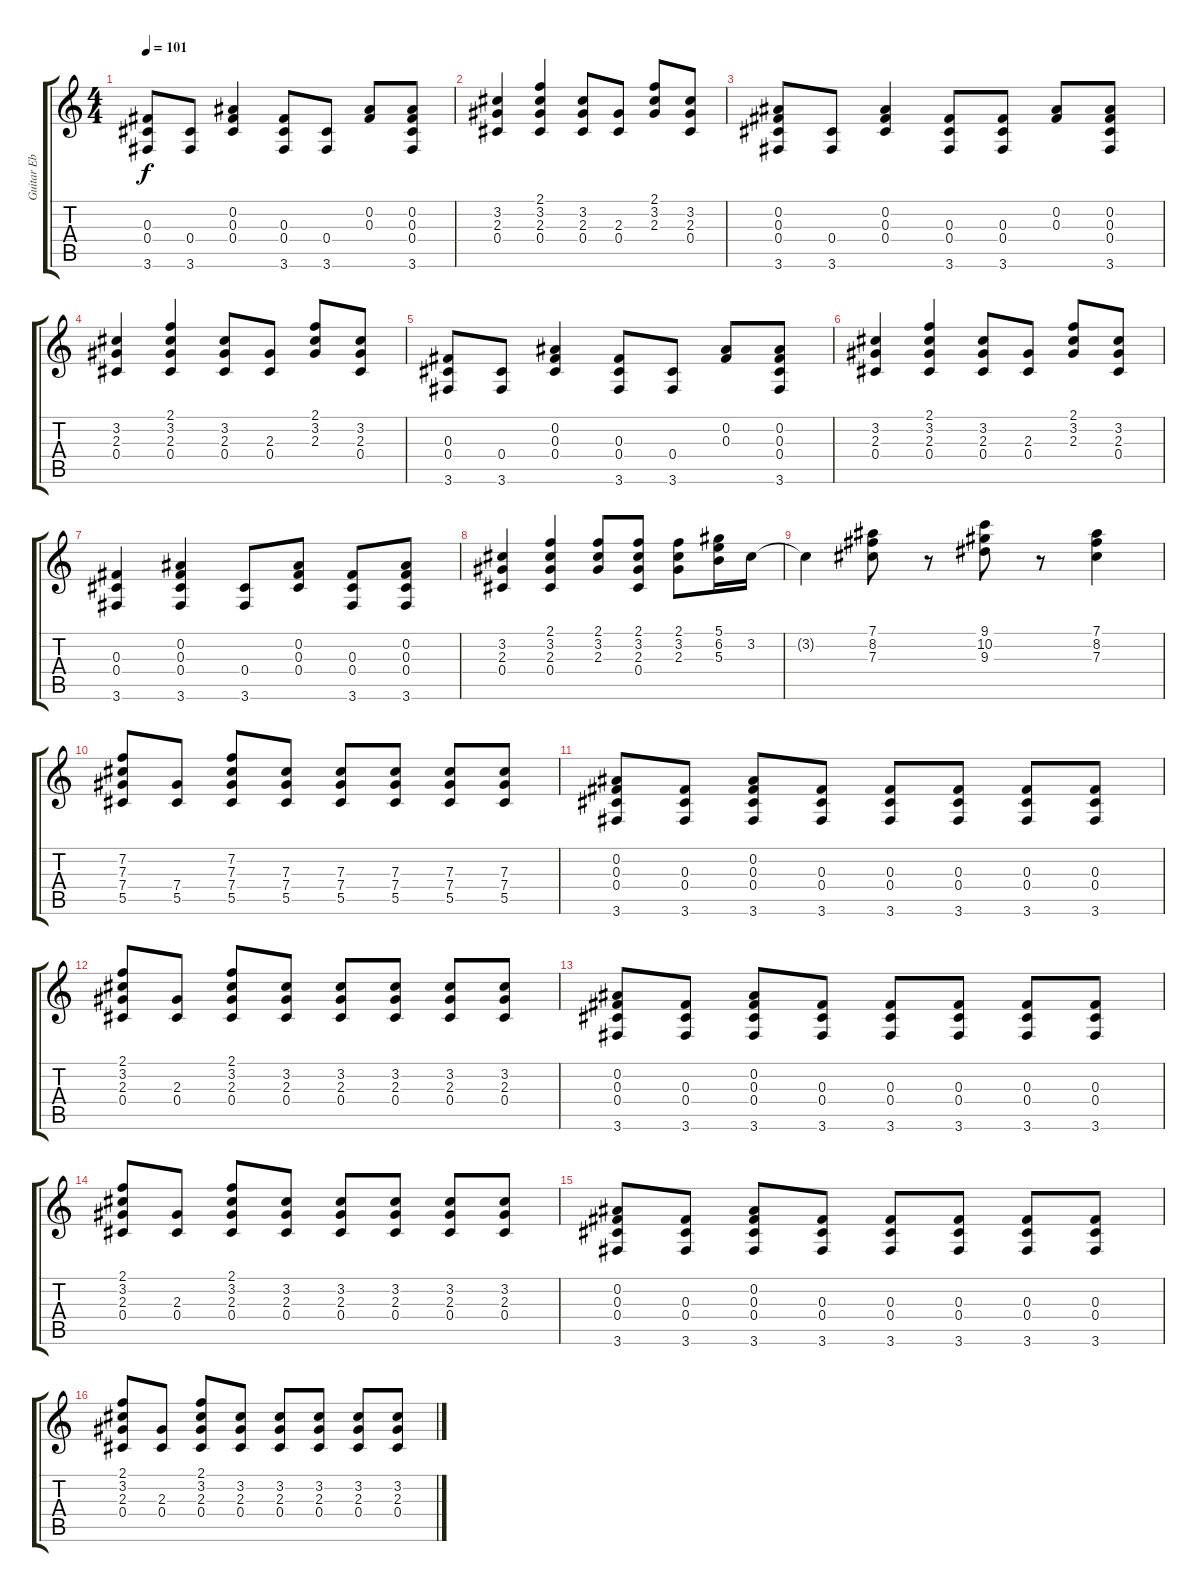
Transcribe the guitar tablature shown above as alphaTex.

\track ("Guitar Eb 1" "Guitar Eb ") {instrument electricguitarjazz}
\staff {score tabs}
\tuning (Eb4 Bb3 Gb3 Db3 Ab2 Eb2) {hide}
\ts (4 4)
\tempo 101
\clef g2
\ks c
(0.3 0.4 3.6).8{dy f} (0.4 3.6).8 (0.2 0.3 0.4).4 (0.3 0.4 3.6).8 (0.4 3.6).8 (0.2 0.3).8 (0.2 0.3 0.4 3.6).8 |
(3.2 2.3 0.4).4 (2.1 3.2 2.3 0.4).4 (3.2 2.3 0.4).8 (2.3 0.4).8 (2.1 3.2 2.3).8 (3.2 2.3 0.4).8 |
(0.2 0.3 0.4 3.6).8 (0.4 3.6).8 (0.2 0.3 0.4).4 (0.3 0.4 3.6).8 (0.3 0.4 3.6).8 (0.2 0.3).8 (0.2 0.3 0.4 3.6).8 |
(3.2 2.3 0.4).4 (2.1 3.2 2.3 0.4).4 (3.2 2.3 0.4).8 (2.3 0.4).8 (2.1 3.2 2.3).8 (3.2 2.3 0.4).8 |
(0.3 0.4 3.6).8 (0.4 3.6).8 (0.2 0.3 0.4).4 (0.3 0.4 3.6).8 (0.4 3.6).8 (0.2 0.3).8 (0.2 0.3 0.4 3.6).8 |
(3.2 2.3 0.4).4 (2.1 3.2 2.3 0.4).4 (3.2 2.3 0.4).8 (2.3 0.4).8 (2.1 3.2 2.3).8 (3.2 2.3 0.4).8 |
(0.3 0.4 3.6).4 (0.2 0.3 0.4 3.6).4 (0.4 3.6).8 (0.2 0.3 0.4).8 (0.3 0.4 3.6).8 (0.2 0.3 0.4 3.6).8 |
(3.2 2.3 0.4).4 (2.1 3.2 2.3 0.4).4 (2.1 3.2 2.3).8 (2.1 3.2 2.3 0.4).8 (2.1 3.2 2.3).8 (5.1 6.2 5.3).16 3.2.16 |
3.2{t}.4 (7.1 8.2 7.3).8 r.8 (9.1 10.2 9.3).8 r.8 (7.1 8.2 7.3).4 |
(7.2 7.3 7.4 5.5).8 (7.4 5.5).8 (7.2 7.3 7.4 5.5).8 (7.3 7.4 5.5).8 (7.3 7.4 5.5).8 (7.3 7.4 5.5).8 (7.3 7.4 5.5).8 (7.3 7.4 5.5).8 |
(0.2 0.3 0.4 3.6).8 (0.3 0.4 3.6).8 (0.2 0.3 0.4 3.6).8 (0.3 0.4 3.6).8 (0.3 0.4 3.6).8 (0.3 0.4 3.6).8 (0.3 0.4 3.6).8 (0.3 0.4 3.6).8 |
(2.1 3.2 2.3 0.4).8 (2.3 0.4).8 (2.1 3.2 2.3 0.4).8 (3.2 2.3 0.4).8 (3.2 2.3 0.4).8 (3.2 2.3 0.4).8 (3.2 2.3 0.4).8 (3.2 2.3 0.4).8 |
(0.2 0.3 0.4 3.6).8 (0.3 0.4 3.6).8 (0.2 0.3 0.4 3.6).8 (0.3 0.4 3.6).8 (0.3 0.4 3.6).8 (0.3 0.4 3.6).8 (0.3 0.4 3.6).8 (0.3 0.4 3.6).8 |
(2.1 3.2 2.3 0.4).8 (2.3 0.4).8 (2.1 3.2 2.3 0.4).8 (3.2 2.3 0.4).8 (3.2 2.3 0.4).8 (3.2 2.3 0.4).8 (3.2 2.3 0.4).8 (3.2 2.3 0.4).8 |
(0.2 0.3 0.4 3.6).8 (0.3 0.4 3.6).8 (0.2 0.3 0.4 3.6).8 (0.3 0.4 3.6).8 (0.3 0.4 3.6).8 (0.3 0.4 3.6).8 (0.3 0.4 3.6).8 (0.3 0.4 3.6).8 |
(2.1 3.2 2.3 0.4).8 (2.3 0.4).8 (2.1 3.2 2.3 0.4).8 (3.2 2.3 0.4).8 (3.2 2.3 0.4).8 (3.2 2.3 0.4).8 (3.2 2.3 0.4).8 (3.2 2.3 0.4).8
